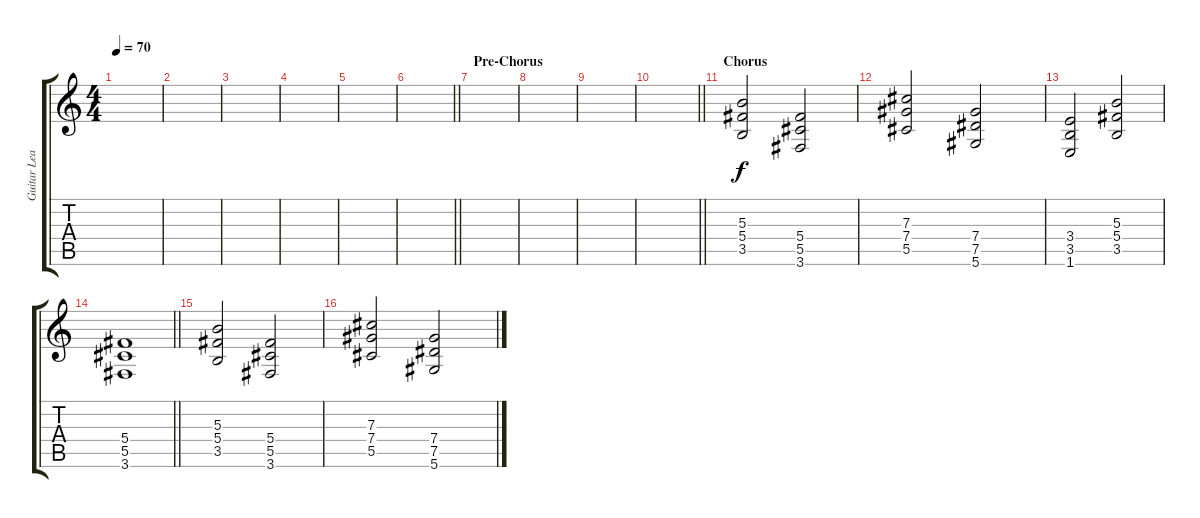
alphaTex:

\track ("Guitar Lead" "Guitar Lea") {instrument distortionguitar}
\staff {score tabs}
\tuning (Eb4 Bb3 Gb3 Db3 Ab2 Eb2) {hide}
\ts (4 4)
\tempo 70
\clef g2
\ks c
|
|
|
|
|
\barLineRight lightlight
|
\section ("" "Pre-Chorus")
|
|
|
\barLineRight lightlight
|
\section ("" "Chorus")
(5.3 5.4 3.5).2 (5.4 5.5 3.6).2 |
(7.3 7.4 5.5).2 (7.4 7.5 5.6).2 |
(3.4 3.5 1.6).2 (5.3 5.4 3.5).2 |
\barLineRight lightlight
(5.4 5.5 3.6).1 |
(5.3 5.4 3.5).2 (5.4 5.5 3.6).2 |
(7.3 7.4 5.5).2 (7.4 7.5 5.6).2
